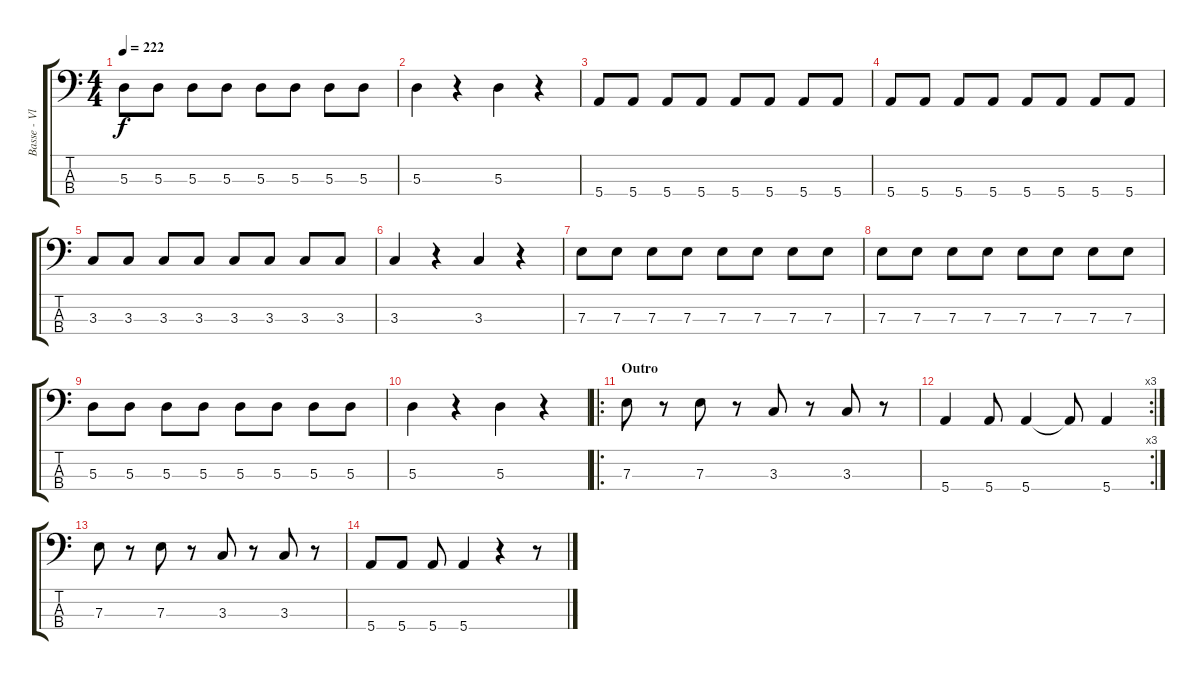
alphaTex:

\track ("Basse - Vlad" "Basse - Vl") {instrument electricbassfinger}
\staff {score tabs}
\tuning (G2 D2 A1 E1) {hide}
\ts (4 4)
\tempo 222
\clef f4
\ks c
5.3.8{dy f} 5.3.8 5.3.8 5.3.8 5.3.8 5.3.8 5.3.8 5.3.8 |
5.3.4 r.4 5.3.4 r.4 |
5.4.8 5.4.8 5.4.8 5.4.8 5.4.8 5.4.8 5.4.8 5.4.8 |
5.4.8 5.4.8 5.4.8 5.4.8 5.4.8 5.4.8 5.4.8 5.4.8 |
3.3.8 3.3.8 3.3.8 3.3.8 3.3.8 3.3.8 3.3.8 3.3.8 |
3.3.4 r.4 3.3.4 r.4 |
7.3.8 7.3.8 7.3.8 7.3.8 7.3.8 7.3.8 7.3.8 7.3.8 |
7.3.8 7.3.8 7.3.8 7.3.8 7.3.8 7.3.8 7.3.8 7.3.8 |
5.3.8 5.3.8 5.3.8 5.3.8 5.3.8 5.3.8 5.3.8 5.3.8 |
5.3.4 r.4 5.3.4 r.4 |
\ro
\section ("" "Outro")
7.3.8 r.8 7.3.8 r.8 3.3.8 r.8 3.3.8 r.8 |
\rc 3
5.4.4 5.4.8 5.4.4 5.4{t}.8 5.4.4 |
7.3.8 r.8 7.3.8 r.8 3.3.8 r.8 3.3.8 r.8 |
5.4.8 5.4.8 5.4.8 5.4.4 r.4 r.8
